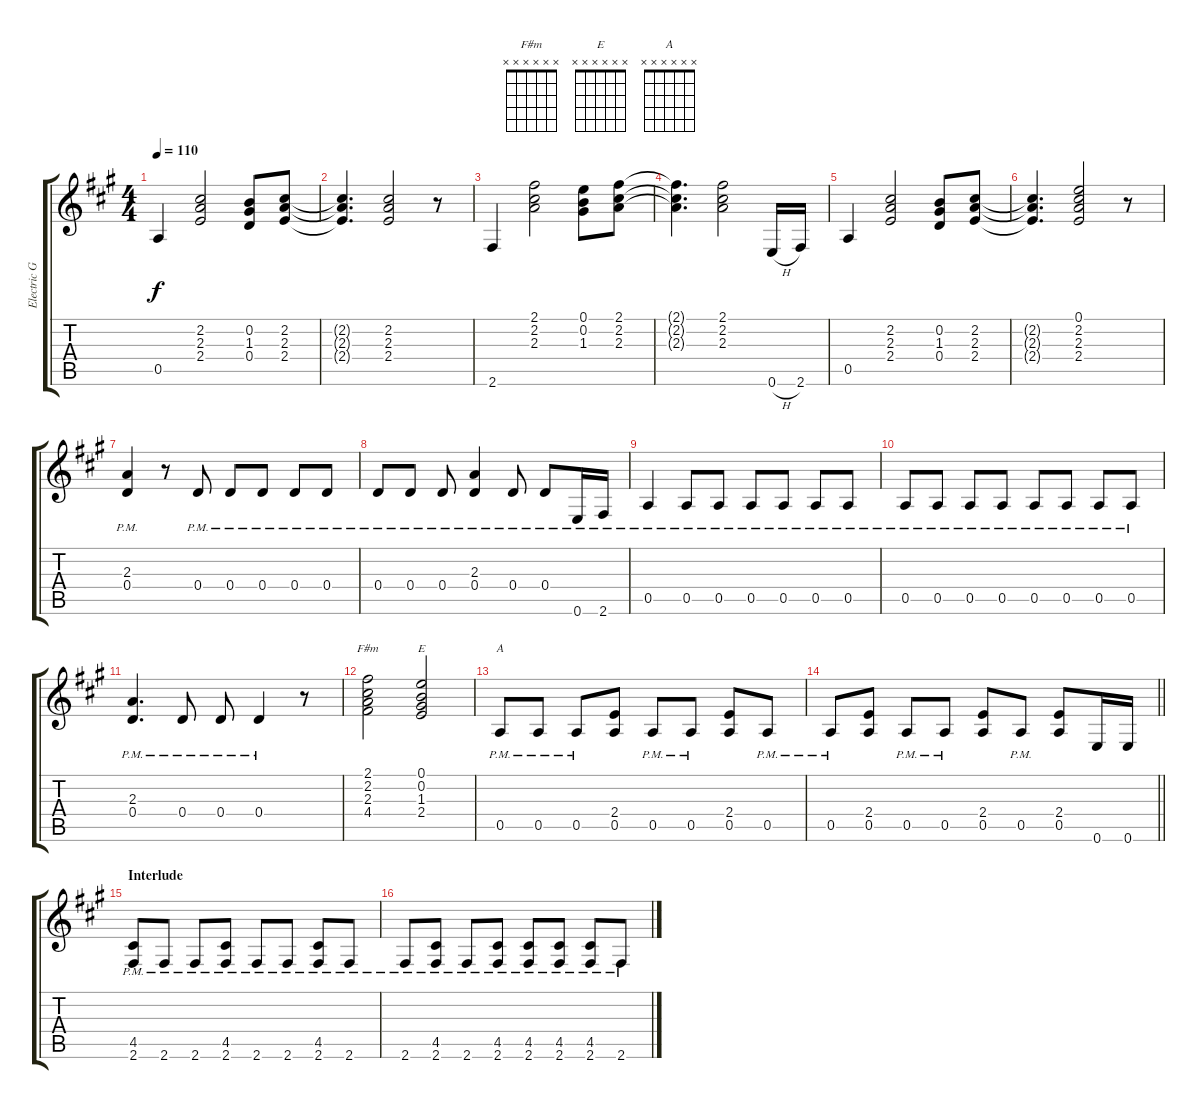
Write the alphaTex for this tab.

\track ("Electric Guitar" "Electric G") {instrument acousticguitarsteel}
\staff {score tabs}
\tuning (E4 B3 G3 D3 A2 E2) {hide}
\chord ("F#m" x x x x x x)
\chord ("E" x x x x x x)
\chord ("A" x x x x x x)
\ts (4 4)
\tempo 110
\clef g2
\ks a
0.5.4{dy f} (2.2 2.3 2.4).2 (0.2 1.3 0.4).8 (2.2 2.3 2.4).8 |
(2.2{t} 2.3{t} 2.4{t}).4{d} (2.2 2.3 2.4).2 r.8 |
2.6.4 (2.1 2.2 2.3).2 (0.1 0.2 1.3).8 (2.1 2.2 2.3).8 |
(2.1{t} 2.2{t} 2.3{t}).4{d} (2.1 2.2 2.3).2 0.6{h}.16 2.6.16 |
0.5.4 (2.2 2.3 2.4).2 (0.2 1.3 0.4).8 (2.2 2.3 2.4).8 |
(2.2{t} 2.3{t} 2.4{t}).4{d} (0.1 2.2 2.3 2.4).2 r.8 |
(2.3{pm} 0.4{pm}).4 r.8 0.4{pm}.8 0.4{pm}.8 0.4{pm}.8 0.4{pm}.8 0.4{pm}.8 |
0.4{pm}.8 0.4{pm}.8 0.4{pm}.8 (2.3{pm} 0.4{pm}).4 0.4{pm}.8 0.4{pm}.8 0.6{pm}.16 2.6{pm}.16 |
0.5{pm}.4 0.5{pm}.8 0.5{pm}.8 0.5{pm}.8 0.5{pm}.8 0.5{pm}.8 0.5{pm}.8 |
0.5{pm}.8 0.5{pm}.8 0.5{pm}.8 0.5{pm}.8 0.5{pm}.8 0.5{pm}.8 0.5{pm}.8 0.5{pm}.8 |
(2.3 0.4{pm}).4{d} 0.4{pm}.8 0.4{pm}.8 0.4{pm}.4 r.8 |
(2.1 2.2 2.3 4.4).2{ch "F#m"} (0.1 0.2 1.3 2.4).2{ch "E"} |
0.5{pm}.8{ch "A"} 0.5{pm}.8 0.5{pm}.8 (2.4 0.5).8 0.5{pm}.8 0.5{pm}.8 (2.4 0.5).8 0.5{pm}.8 |
\barLineRight lightlight
0.5{pm}.8 (2.4 0.5).8 0.5{pm}.8 0.5{pm}.8 (2.4 0.5).8 0.5{pm}.8 (2.4 0.5).8 0.6.16 0.6.16 |
\section ("" "Interlude")
(4.5{pm} 2.6{pm}).8 2.6{pm}.8 2.6{pm}.8 (4.5{pm} 2.6{pm}).8 2.6{pm}.8 2.6{pm}.8 (4.5{pm} 2.6{pm}).8 2.6{pm}.8 |
2.6{pm}.8 (4.5{pm} 2.6{pm}).8 2.6{pm}.8 (4.5{pm} 2.6{pm}).8 (4.5{pm} 2.6{pm}).8 (4.5{pm} 2.6{pm}).8 (4.5 2.6{pm}).8 2.6{pm}.8
